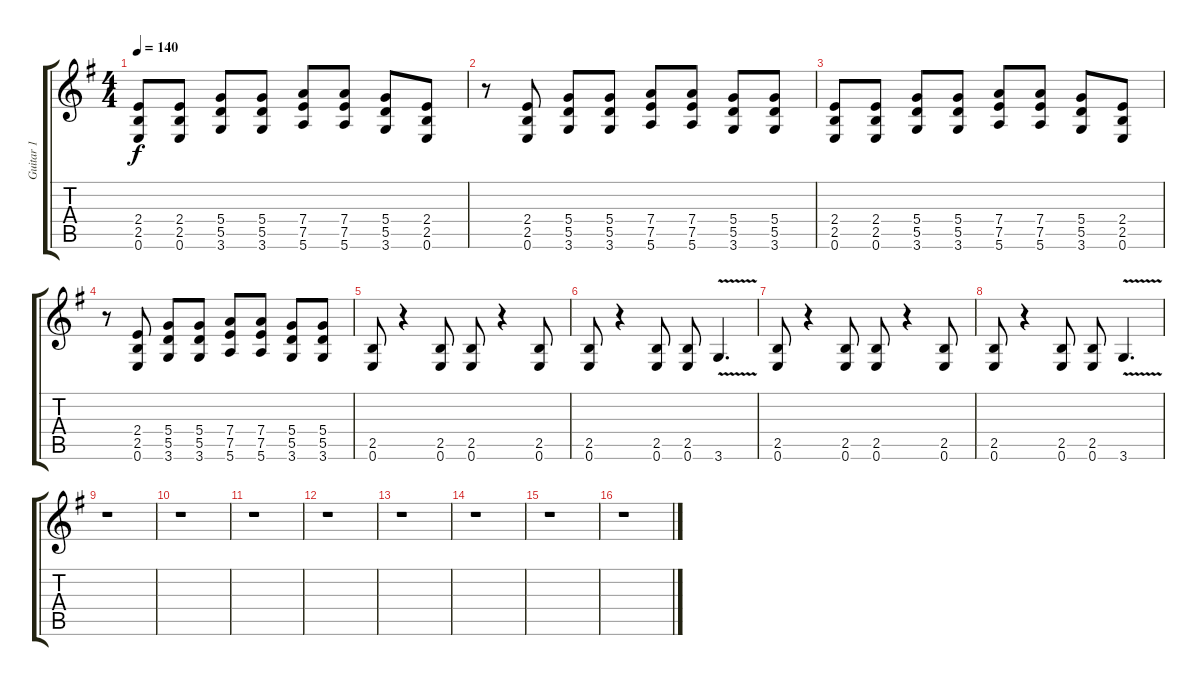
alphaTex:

\track ("Guitar 1" "Guitar 1") {instrument distortionguitar}
\staff {score tabs}
\tuning (E4 B3 G3 D3 A2 E2) {hide}
\ts (4 4)
\tempo 140
\clef g2
\ks g
(2.4 2.5 0.6).8{dy f} (2.4 2.5 0.6).8 (5.4 5.5 3.6).8 (5.4 5.5 3.6).8 (7.4 7.5 5.6).8 (7.4 7.5 5.6).8 (5.4 5.5 3.6).8 (2.4 2.5 0.6).8 |
r.8 (2.4 2.5 0.6).8 (5.4 5.5 3.6).8 (5.4 5.5 3.6).8 (7.4 7.5 5.6).8 (7.4 7.5 5.6).8 (5.4 5.5 3.6).8 (5.4 5.5 3.6).8 |
(2.4 2.5 0.6).8 (2.4 2.5 0.6).8 (5.4 5.5 3.6).8 (5.4 5.5 3.6).8 (7.4 7.5 5.6).8 (7.4 7.5 5.6).8 (5.4 5.5 3.6).8 (2.4 2.5 0.6).8 |
r.8 (2.4 2.5 0.6).8 (5.4 5.5 3.6).8 (5.4 5.5 3.6).8 (7.4 7.5 5.6).8 (7.4 7.5 5.6).8 (5.4 5.5 3.6).8 (5.4 5.5 3.6).8 |
(2.5 0.6).8 r.4 (2.5 0.6).8 (2.5 0.6).8 r.4 (2.5 0.6).8 |
(2.5 0.6).8 r.4 (2.5 0.6).8 (2.5 0.6).8 3.6{v}.4{d} |
(2.5 0.6).8 r.4 (2.5 0.6).8 (2.5 0.6).8 r.4 (2.5 0.6).8 |
(2.5 0.6).8 r.4 (2.5 0.6).8 (2.5 0.6).8 3.6{v}.4{d} |
r.1 |
r.1 |
r.1 |
r.1 |
r.1 |
r.1 |
r.1 |
r.1
